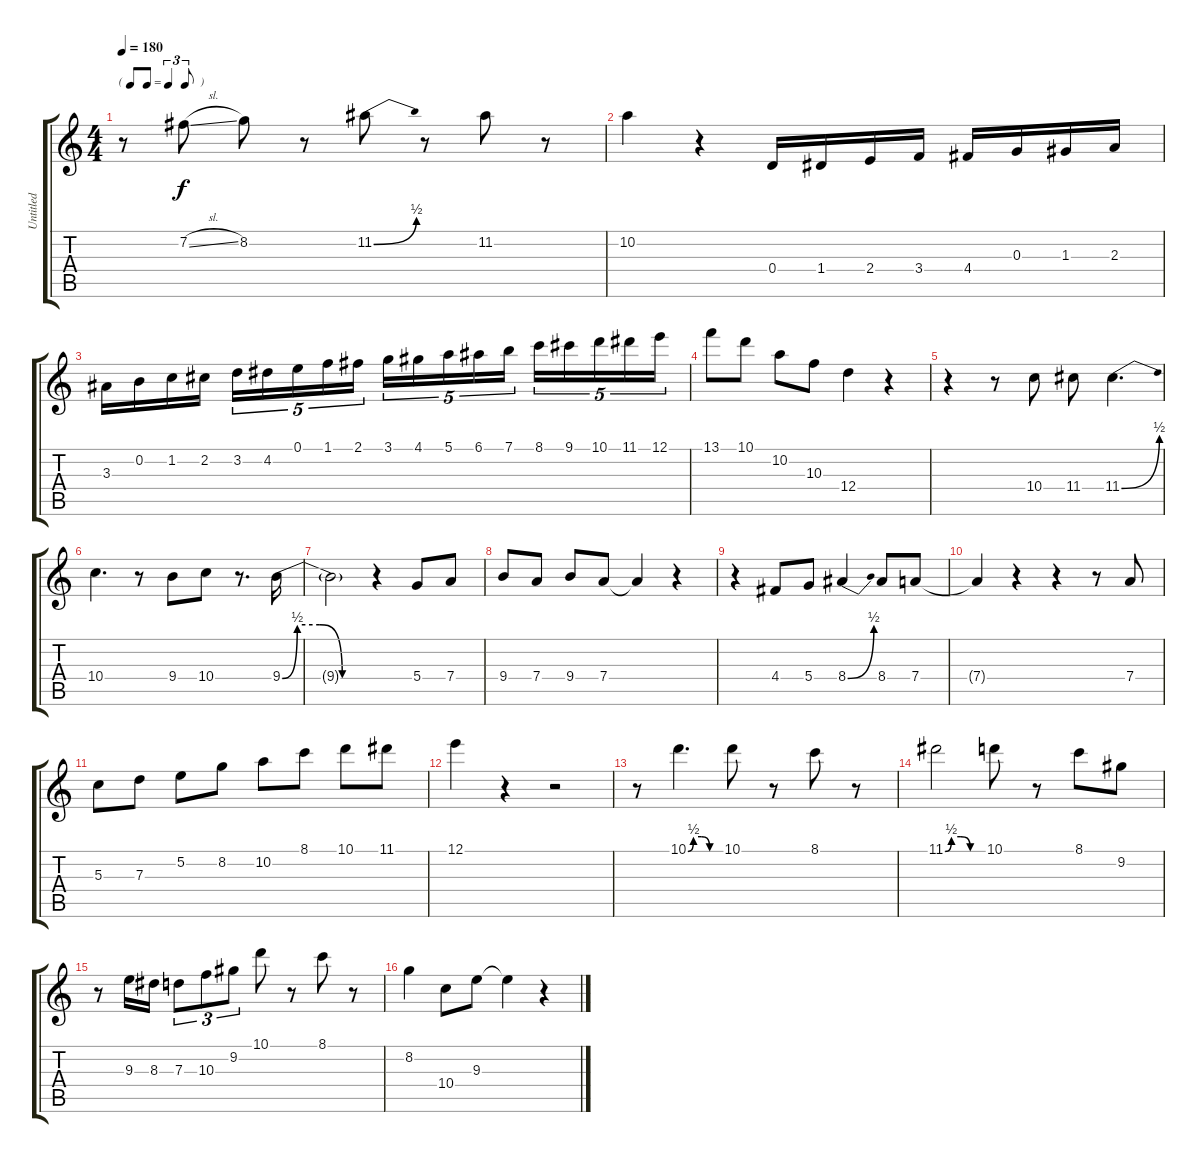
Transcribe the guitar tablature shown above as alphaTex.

\track ("Untitled" "Untitled") {instrument acousticguitarnylon}
\staff {score tabs}
\tuning (E4 B3 G3 D3 A2 E2) {hide}
\ts (4 4)
\tf triplet8th
\tempo 180
\clef g2
\ks c
r.8{dy f} 7.2{sl}.8 8.2.8 r.8 11.2{be (bend 0 0 60 2)}.8 r.8 11.2.8 r.8 |
10.2.4 r.4 0.4.16 1.4.16 2.4.16 3.4.16 4.4.16 0.3.16 1.3.16 2.3.16 |
3.3.16 0.2.16 1.2.16 2.2.16 3.2.16{tu (5 4)} 4.2.16{tu (5 4)} 0.1.16{tu (5 4)} 1.1.16{tu (5 4)} 2.1.16{tu (5 4)} 3.1.16{tu (5 4)} 4.1.16{tu (5 4)} 5.1.16{tu (5 4)} 6.1.16{tu (5 4)} 7.1.16{tu (5 4)} 8.1.16{tu (5 4)} 9.1.16{tu (5 4)} 10.1.16{tu (5 4)} 11.1.16{tu (5 4)} 12.1.16{tu (5 4)} |
13.1.8 10.1.8 10.2.8 10.3.8 12.4.4 r.4 |
r.4 r.8 10.4.8 11.4.8 11.4{be (bend 0 0 60 2)}.4{d} |
10.4.4{d} r.8 9.4.8 10.4.8 r.8{d} 9.4{be (custom 0 0 10 2 25 2 40 0 60 0)}.16 |
9.4{t}.2 r.4 5.4.8 7.4.8 |
9.4.8 7.4.8 9.4.8 7.4.8 7.4{t}.4 r.4 |
r.4 4.4.8 5.4.8 8.4{be (bend 0 0 60 2)}.4 8.4.8 7.4.8 |
7.4{t}.4 r.4 r.4 r.8 7.4.8 |
5.3.8 7.3.8 5.2.8 8.2.8 10.2.8 8.1.8 10.1.8 11.1.8 |
12.1.4 r.4 r.2 |
r.8 10.1{be (custom 0 0 10 2 25 2 40 0 60 0)}.4{d} 10.1.8 r.8 8.1.8 r.8 |
11.1{be (custom 0 0 10 2 25 2 40 0 60 0)}.2 10.1.8 r.8 8.1.8 9.2.8 |
r.8 9.3.16 8.3.16 7.3.8{tu (3 2)} 10.3.8{tu (3 2)} 9.2.8{tu (3 2)} 10.1.8 r.8 8.1.8 r.8 |
8.2.4 10.4.8 9.3.8 9.3{t}.4 r.4
